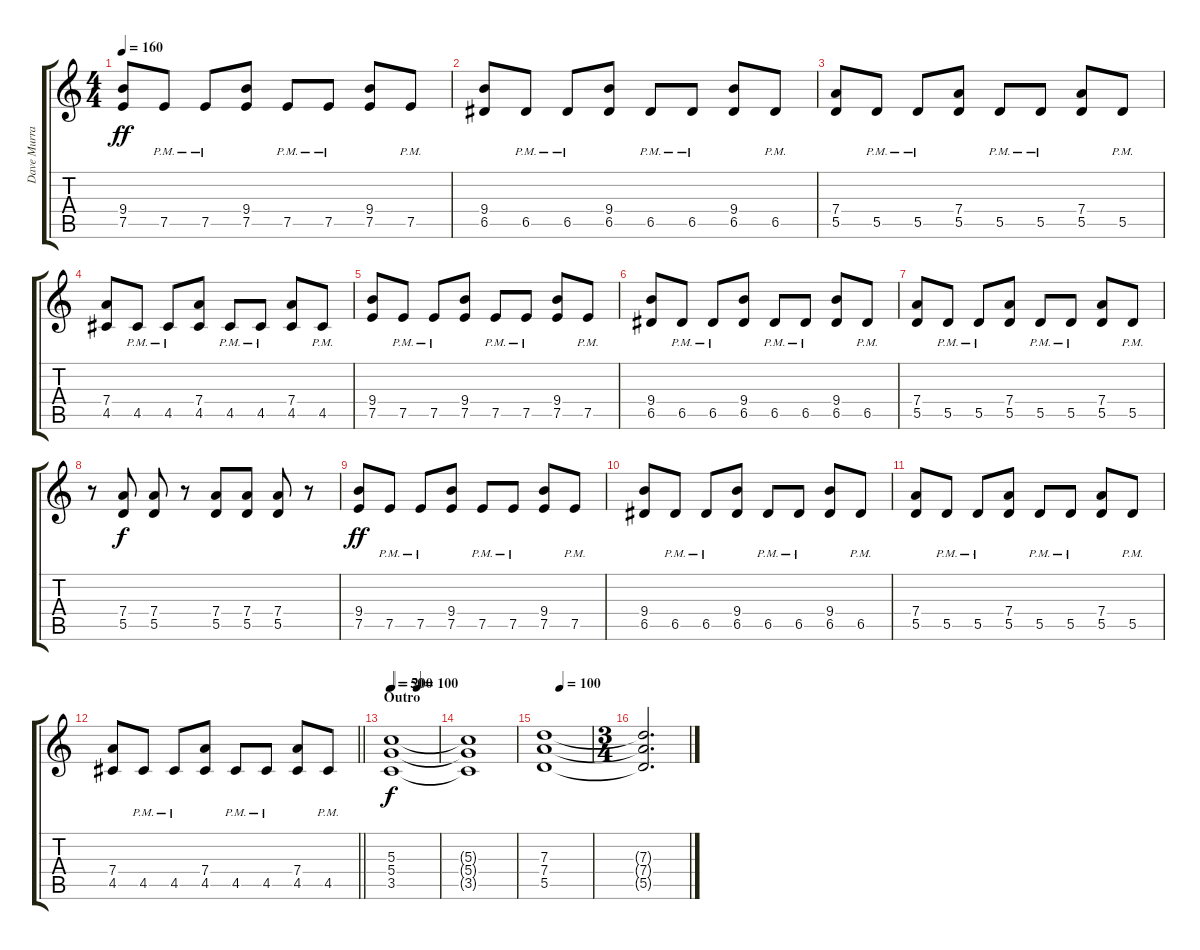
\track ("Dave Murray" "Dave Murra") {instrument distortionguitar}
\staff {score tabs}
\tuning (E4 B3 G3 D3 A2 E2) {hide}
\ts (4 4)
\tempo 160
\clef g2
\ks c
(9.4 7.5).8{dy ff} 7.5{pm}.8 7.5{pm}.8 (9.4 7.5).8 7.5{pm}.8 7.5{pm}.8 (9.4 7.5).8 7.5{pm}.8 |
(9.4 6.5).8 6.5{pm}.8 6.5{pm}.8 (9.4 6.5).8 6.5{pm}.8 6.5{pm}.8 (9.4 6.5).8 6.5{pm}.8 |
(7.4 5.5).8 5.5{pm}.8 5.5{pm}.8 (7.4 5.5).8 5.5{pm}.8 5.5{pm}.8 (7.4 5.5).8 5.5{pm}.8 |
(7.4 4.5).8 4.5{pm}.8 4.5{pm}.8 (7.4 4.5).8 4.5{pm}.8 4.5{pm}.8 (7.4 4.5).8 4.5{pm}.8 |
(9.4 7.5).8 7.5{pm}.8 7.5{pm}.8 (9.4 7.5).8 7.5{pm}.8 7.5{pm}.8 (9.4 7.5).8 7.5{pm}.8 |
(9.4 6.5).8 6.5{pm}.8 6.5{pm}.8 (9.4 6.5).8 6.5{pm}.8 6.5{pm}.8 (9.4 6.5).8 6.5{pm}.8 |
(7.4 5.5).8 5.5{pm}.8 5.5{pm}.8 (7.4 5.5).8 5.5{pm}.8 5.5{pm}.8 (7.4 5.5).8 5.5{pm}.8 |
r.8 (7.4 5.5).8{dy f} (7.4 5.5).8 r.8 (7.4 5.5).8 (7.4 5.5).8 (7.4 5.5).8 r.8 |
(9.4 7.5).8{dy ff} 7.5{pm}.8 7.5{pm}.8 (9.4 7.5).8 7.5{pm}.8 7.5{pm}.8 (9.4 7.5).8 7.5{pm}.8 |
(9.4 6.5).8 6.5{pm}.8 6.5{pm}.8 (9.4 6.5).8 6.5{pm}.8 6.5{pm}.8 (9.4 6.5).8 6.5{pm}.8 |
(7.4 5.5).8 5.5{pm}.8 5.5{pm}.8 (7.4 5.5).8 5.5{pm}.8 5.5{pm}.8 (7.4 5.5).8 5.5{pm}.8 |
\barLineRight lightlight
(7.4 4.5).8 4.5{pm}.8 4.5{pm}.8 (7.4 4.5).8 4.5{pm}.8 4.5{pm}.8 (7.4 4.5).8 4.5{pm}.8 |
\section ("" "Outro")
\tempo 50
\tempo (200 0.03125)
\tempo (100 0.5625)
(5.3 5.4 3.5).1{dy f} |
(5.3{t} 5.4{t} 3.5{t}).1 |
\tempo (100 0.34375)
(7.3 7.4 5.5).1 |
\ts (3 4)
(7.3{t} 7.4{t} 5.5{t}).2{d}
